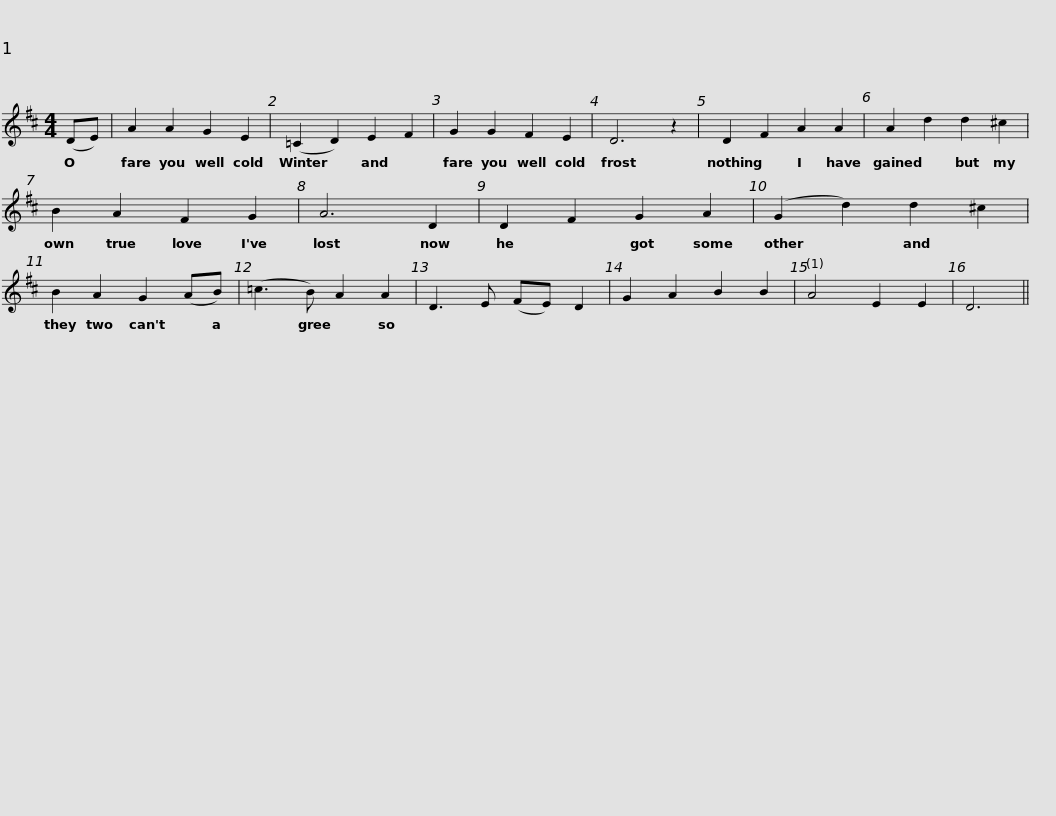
X:1
L:1/8
M:4/4
I:linebreak $
K:D
V:1 treble
V:1
 (DE) | A2 A2 G2 E2 | (=C2 D2) E2 F2 | G2 G2 F2 E2 | D6 z2 | %5
 D2 F2 A2 A2 | A2 d2 d2 ^c2 |$ B2 A2 F2 G2 | A6 D2 | D2 F2 G2 A2 | %10
 (G2 d2) d2 ^c2 | B2 A2 G2 (AB) | (=c3 B) A2 A2 |$ D3 E (FE) D2 | G2 A2 B2 B2 | %15
 A4 E2 E2 | D6 || %17
